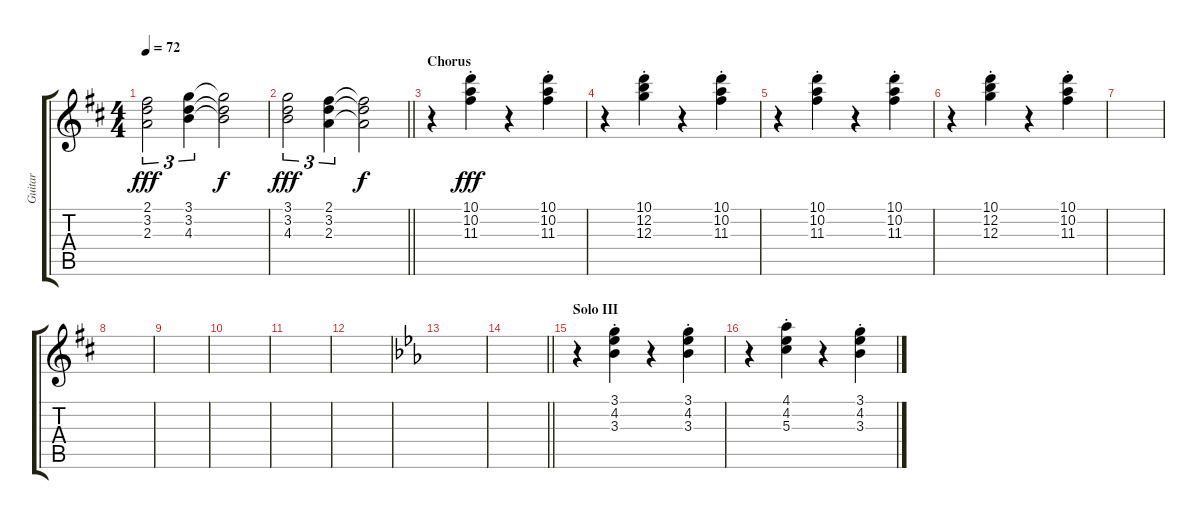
\track ("Guitar " "Guitar ") {instrument electricguitarjazz}
\staff {score tabs}
\tuning (E4 B3 G3 D3 A2 E2) {hide}
\ts (4 4)
\tempo 72
\clef g2
\ks d
(2.1 3.2 2.3).2{tu (3 2) dy fff} (3.1 3.2 4.3).4{tu (3 2)} (3.1{t} 3.2{t} 4.3{t}).2{dy f} |
\barLineRight lightlight
(3.1 3.2 4.3).2{tu (3 2) dy fff} (2.1 3.2 2.3).4{tu (3 2)} (2.1{t} 3.2{t} 2.3{t}).2{dy f} |
\section ("" "Chorus")
r.4 (10.1{st} 10.2{st} 11.3{st}).4{dy fff} r.4 (10.1{st} 10.2{st} 11.3{st}).4 |
r.4 (10.1{st} 12.2{st} 12.3{st}).4 r.4 (10.1{st} 10.2{st} 11.3{st}).4 |
r.4 (10.1{st} 10.2{st} 11.3{st}).4 r.4 (10.1{st} 10.2{st} 11.3{st}).4 |
r.4 (10.1{st} 12.2{st} 12.3{st}).4 r.4 (10.1{st} 10.2{st} 11.3{st}).4 |
|
|
|
|
|
|
\ks eb
|
\barLineRight lightlight
|
\section ("" "Solo III")
r.4 (3.1{st} 4.2{st} 3.3{st}).4 r.4 (3.1{st} 4.2{st} 3.3{st}).4 |
r.4 (4.1{st} 4.2{st} 5.3{st}).4 r.4 (3.1{st} 4.2{st} 3.3{st}).4
